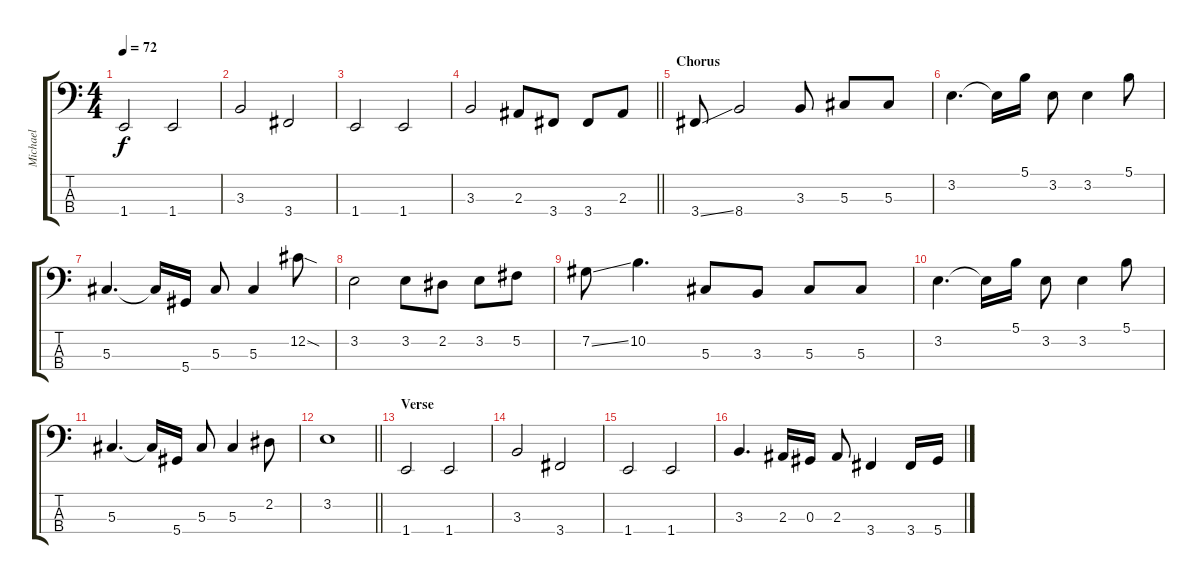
\track ("Michael" "Michael") {instrument electricbassfinger}
\staff {score tabs}
\tuning (Gb2 Db2 Ab1 Eb1) {hide}
\ts (4 4)
\tempo 72
\clef f4
\ks c
1.4.2{dy f} 1.4.2 |
3.3.2 3.4.2 |
1.4.2 1.4.2 |
\barLineRight lightlight
3.3.2 2.3.8 3.4.8 3.4.8 2.3.8 |
\section ("" "Chorus")
3.4{ss}.8 8.4.2 3.3.8 5.3.8 5.3.8 |
3.2.4{d} 3.2{t}.16 5.1.16 3.2.8 3.2.4 5.1.8 |
5.3.4{d} 5.3{t}.16 5.4.16 5.3.8 5.3.4 12.2{sod}.8 |
3.2.2 3.2.8 2.2.8 3.2.8 5.2.8 |
7.2{ss}.8 10.2.4{d} 5.3.8 3.3.8 5.3.8 5.3.8 |
3.2.4{d} 3.2{t}.16 5.1.16 3.2.8 3.2.4 5.1.8 |
5.3.4{d} 5.3{t}.16 5.4.16 5.3.8 5.3.4 2.2.8 |
\barLineRight lightlight
3.2.1 |
\section ("" "Verse")
1.4.2 1.4.2 |
3.3.2 3.4.2 |
1.4.2 1.4.2 |
3.3.4{d} 2.3.16 0.3.16 2.3.8 3.4.4 3.4.16 5.4.16
